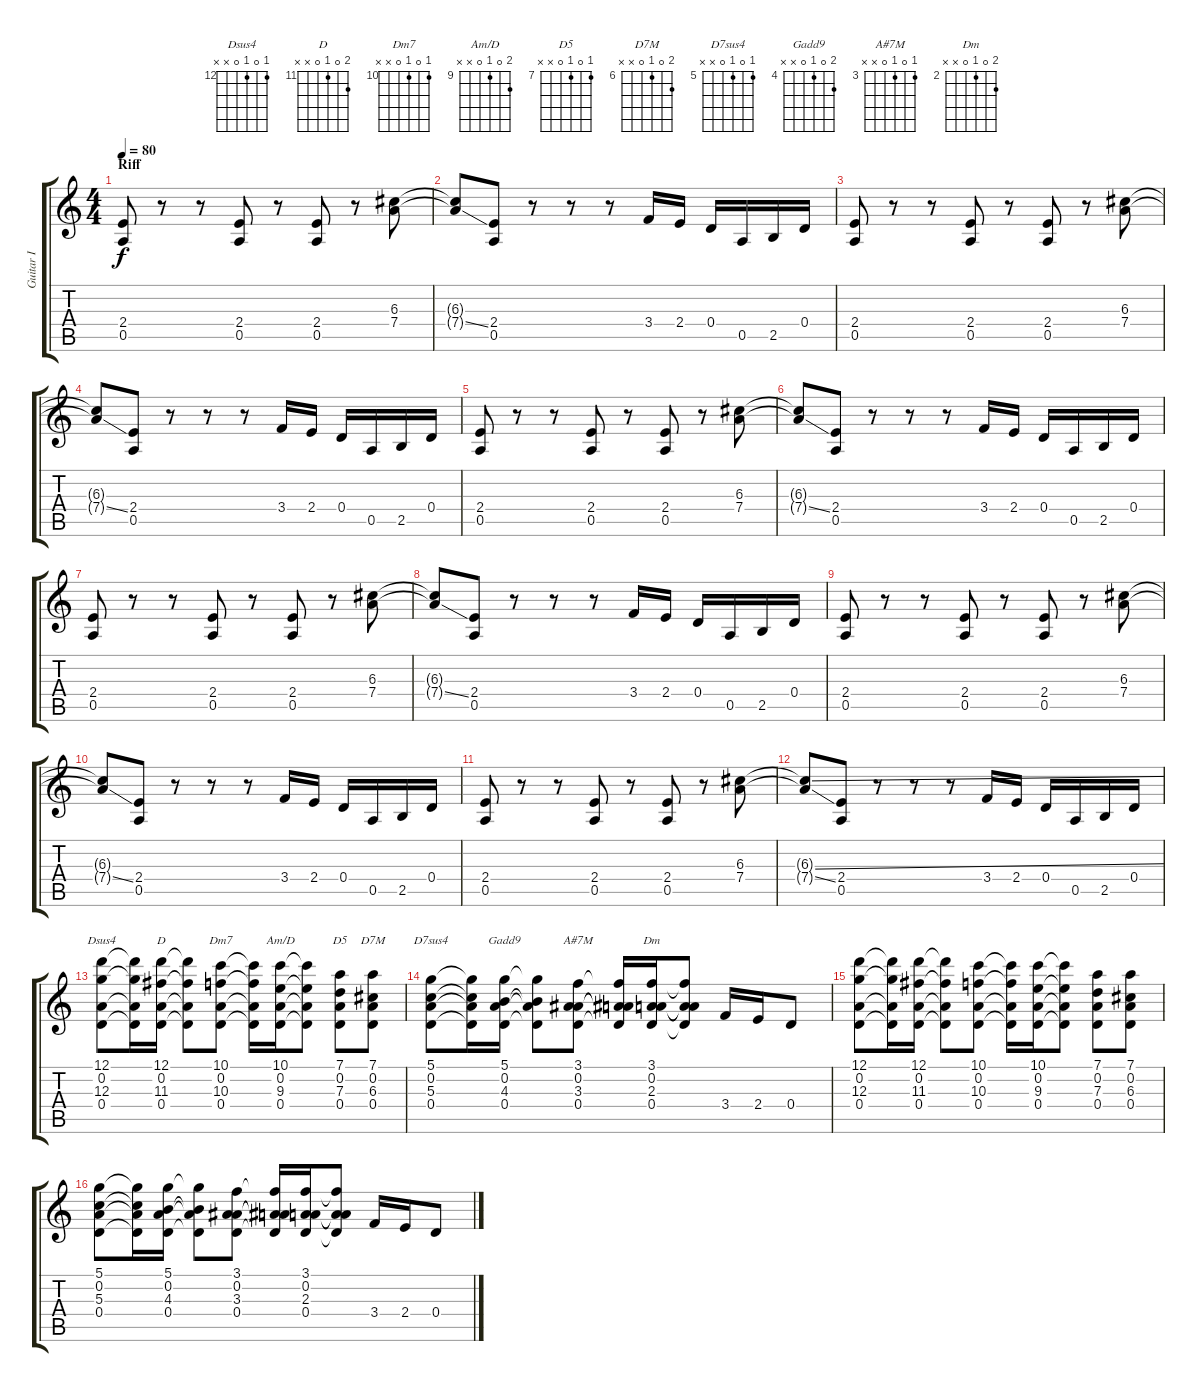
\track ("Guitar I" "Guitar I") {instrument overdrivenguitar}
\staff {score tabs}
\tuning (D4 A3 G3 D3 A2 D2) {hide}
\chord ("Dsus4" 12 0 12 0 x x) {firstfret 12}
\chord ("D" 12 0 11 0 x x) {firstfret 11}
\chord ("Dm7" 10 0 10 0 x x) {firstfret 10}
\chord ("Am/D" 10 0 9 0 x x) {firstfret 9}
\chord ("D5" 7 0 7 0 x x) {firstfret 7}
\chord ("D7M" 7 0 6 0 x x) {firstfret 6}
\chord ("D7sus4" 5 0 5 0 x x) {firstfret 5}
\chord ("Gadd9" 5 0 4 0 x x) {firstfret 4}
\chord ("A#7M" 3 0 3 0 x x) {firstfret 3}
\chord ("Dm" 3 0 2 0 x x) {firstfret 2}
\ts (4 4)
\section ("" "Riff")
\tempo 80
\clef g2
\ks c
(2.4 0.5).8{dy f} r.8 r.8 (2.4 0.5).8 r.8 (2.4 0.5).8 r.8 (6.3 7.4).8 |
(6.3{t} 7.4{ss t}).8 (2.4 0.5).8 r.8 r.8 r.8 3.4.16 2.4.16 0.4.16 0.5.16 2.5.16 0.4.16 |
(2.4 0.5).8 r.8 r.8 (2.4 0.5).8 r.8 (2.4 0.5).8 r.8 (6.3 7.4).8 |
(6.3{t} 7.4{ss t}).8 (2.4 0.5).8 r.8 r.8 r.8 3.4.16 2.4.16 0.4.16 0.5.16 2.5.16 0.4.16 |
(2.4 0.5).8 r.8 r.8 (2.4 0.5).8 r.8 (2.4 0.5).8 r.8 (6.3 7.4).8 |
(6.3{t} 7.4{ss t}).8 (2.4 0.5).8 r.8 r.8 r.8 3.4.16 2.4.16 0.4.16 0.5.16 2.5.16 0.4.16 |
(2.4 0.5).8 r.8 r.8 (2.4 0.5).8 r.8 (2.4 0.5).8 r.8 (6.3 7.4).8 |
(6.3{t} 7.4{ss t}).8 (2.4 0.5).8 r.8 r.8 r.8 3.4.16 2.4.16 0.4.16 0.5.16 2.5.16 0.4.16 |
(2.4 0.5).8 r.8 r.8 (2.4 0.5).8 r.8 (2.4 0.5).8 r.8 (6.3 7.4).8 |
(6.3{t} 7.4{ss t}).8 (2.4 0.5).8 r.8 r.8 r.8 3.4.16 2.4.16 0.4.16 0.5.16 2.5.16 0.4.16 |
(2.4 0.5).8 r.8 r.8 (2.4 0.5).8 r.8 (2.4 0.5).8 r.8 (6.3 7.4).8 |
(6.3{ss t} 7.4{ss t}).8 (2.4 0.5).8 r.8 r.8 r.8 3.4.16 2.4.16 0.4.16 0.5.16 2.5.16 0.4.16 |
(12.1 0.2 12.3 0.4).8{ch "Dsus4"} (12.1{t} 0.2{t} 12.3{t} 0.4{t}).16 (12.1 0.2 11.3 0.4).16{ch "D"} (12.1{t} 0.2{t} 11.3{t} 0.4{t}).8 (10.1 0.2 10.3 0.4).8{ch "Dm7"} (10.1{t} 0.2{t} 10.3{t} 0.4{t}).16 (10.1 0.2 9.3 0.4).16{ch "Am/D"} (10.1{t} 0.2{t} 9.3{t} 0.4{t}).8 (7.1 0.2 7.3 0.4).8{ch "D5"} (7.1 0.2 6.3 0.4).8{ch "D7M"} |
(5.1 0.2 5.3 0.4).8{ch "D7sus4"} (5.1{t} 0.2{t} 5.3{t} 0.4{t}).16 (5.1 0.2 4.3 0.4).16{ch "Gadd9"} (5.1{t} 0.2{t} 4.3{t} 0.4{t}).8 (3.1 0.2 3.3 0.4).8{ch "A#7M"} (3.1{t} 0.2{t} 3.3{t} 0.4{t}).16 (3.1 0.2 2.3 0.4).16{ch "Dm"} (3.1{t} 0.2{t} 2.3{t} 0.4{t}).8 3.4.16 2.4.16 0.4.8 |
(12.1 0.2 12.3 0.4).8 (12.1{t} 0.2{t} 12.3{t} 0.4{t}).16 (12.1 0.2 11.3 0.4).16 (12.1{t} 0.2{t} 11.3{t} 0.4{t}).8 (10.1 0.2 10.3 0.4).8 (10.1{t} 0.2{t} 10.3{t} 0.4{t}).16 (10.1 0.2 9.3 0.4).16 (10.1{t} 0.2{t} 9.3{t} 0.4{t}).8 (7.1 0.2 7.3 0.4).8 (7.1 0.2 6.3 0.4).8 |
(5.1 0.2 5.3 0.4).8 (5.1{t} 0.2{t} 5.3{t} 0.4{t}).16 (5.1 0.2 4.3 0.4).16 (5.1{t} 0.2{t} 4.3{t} 0.4{t}).8 (3.1 0.2 3.3 0.4).8 (3.1{t} 0.2{t} 3.3{t} 0.4{t}).16 (3.1 0.2 2.3 0.4).16 (3.1{t} 0.2{t} 2.3{t} 0.4{t}).8 3.4.16 2.4.16 0.4.8
